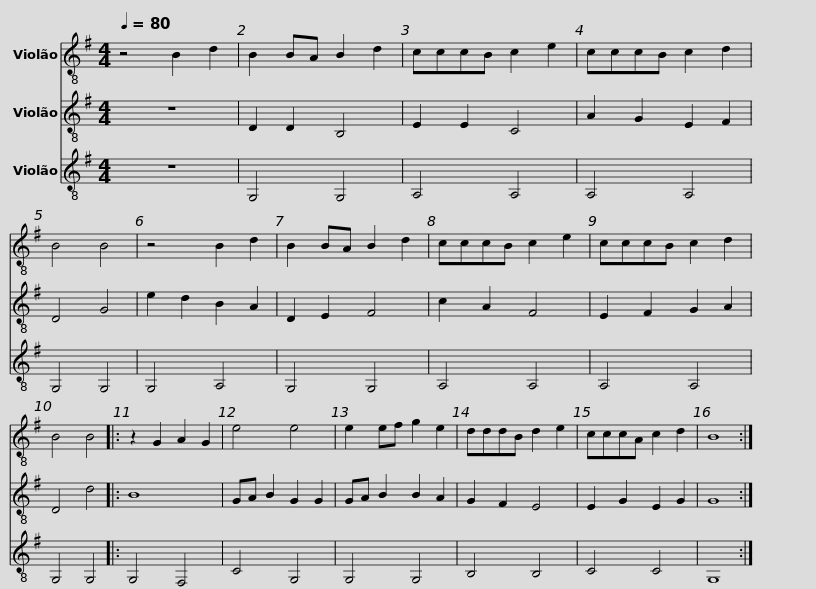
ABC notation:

X:1
%%score 1 2 3
L:1/8
Q:1/4=80
M:4/4
I:linebreak $
K:G
V:1 treble-8
V:2 treble-8
V:3 treble-8
V:1
 z4 B2 d2 | B2 BA B2 d2 | cccB c2 e2 | cccB c2 d2 | B4 B4 | %5
 z4 B2 d2 | B2 BA B2 d2 |$ cccB c2 e2 | cccB c2 d2 | B4 B4 |: %10
 z2 G2 A2 G2 | e4 e4 | e2 ef g2 e2 | dddB d2 e2 |$ cccA c2 d2 | %15
 B8 :| %16
V:2
 z8 | D2 D2 B,4 | E2 E2 C4 | A2 G2 E2 F2 | D4 G4 | %5
 e2 d2 B2 A2 | D2 E2 F4 |$ c2 A2 F4 | E2 F2 G2 A2 | D4 d4 |: %10
 B8 | GA B2 G2 G2 | GA B2 B2 A2 | G2 F2 E4 |$ E2 G2 E2 G2 | %15
 G8 :| %16
V:3
 z8 | G,4 G,4 | A,4 A,4 | A,4 A,4 | G,4 G,4 | %5
 G,4 A,4 | G,4 G,4 |$ A,4 A,4 | A,4 A,4 | G,4 G,4 |: %10
 G,4 F,4 | C4 G,4 | G,4 G,4 | B,4 B,4 |$ C4 C4 | %15
 G,8 :| %16
